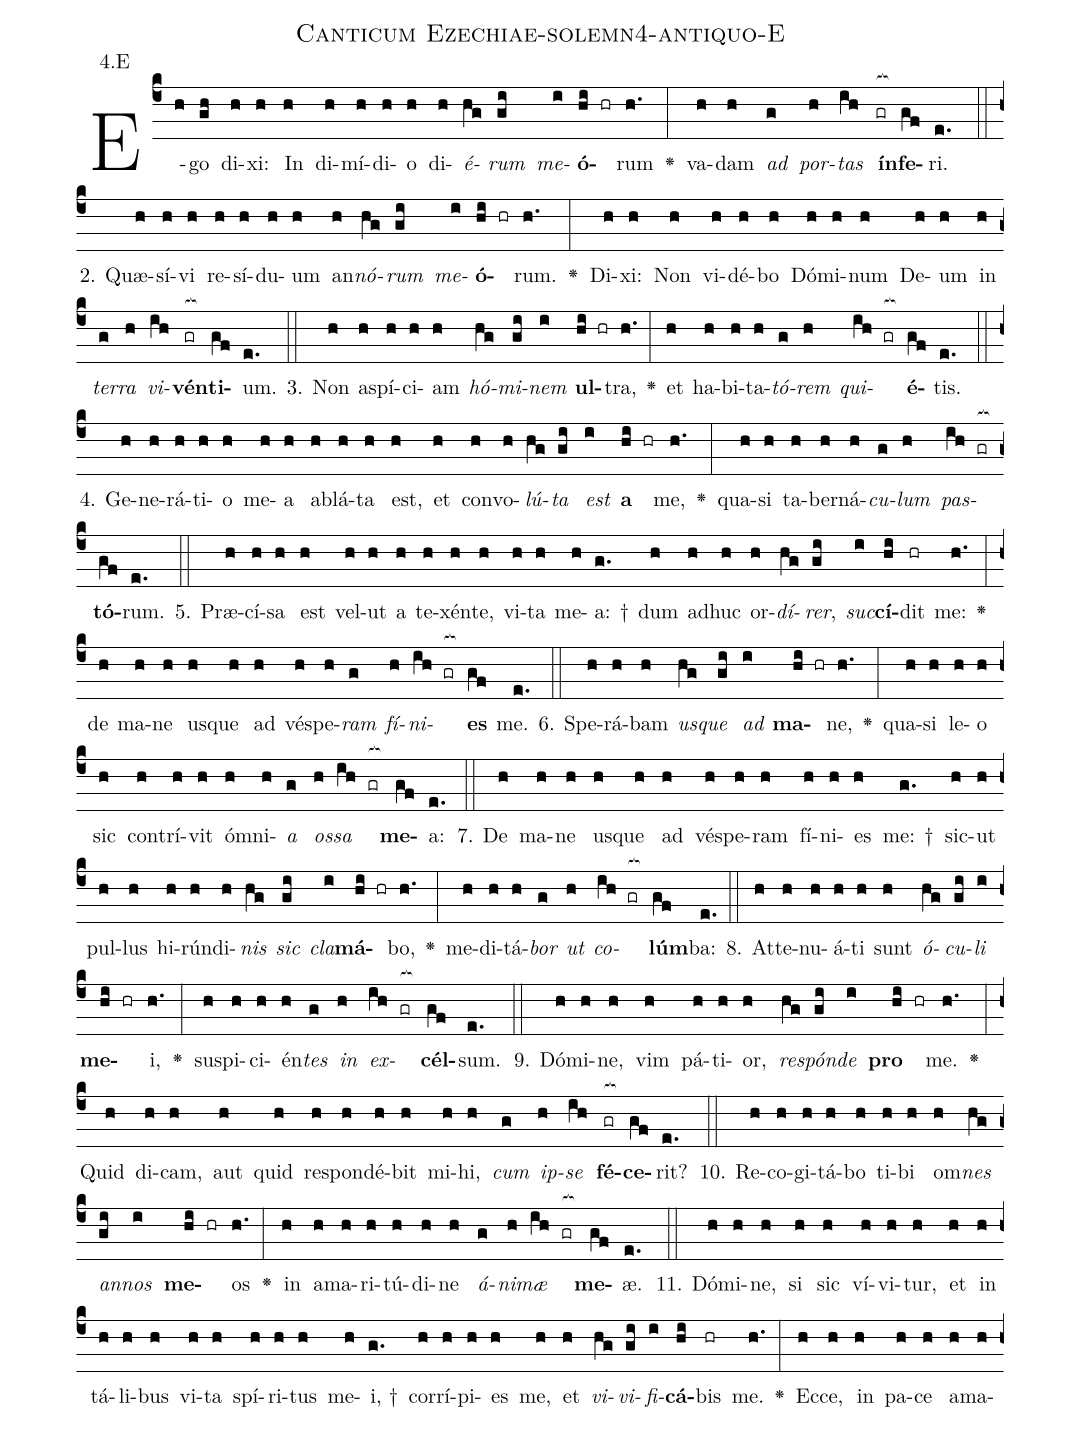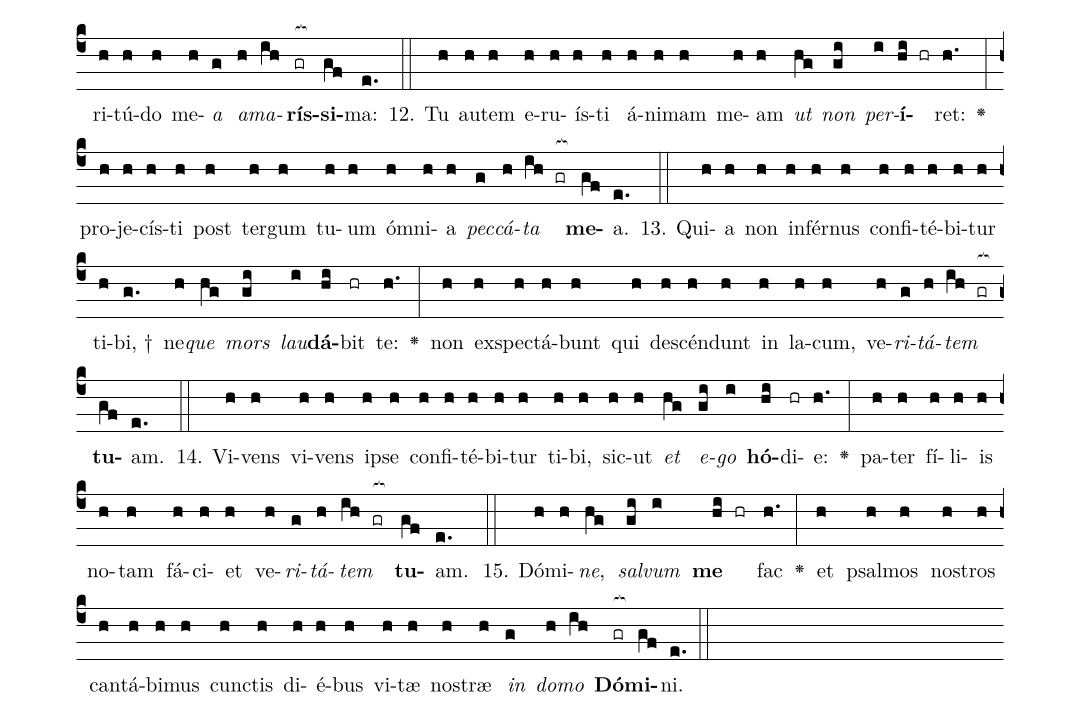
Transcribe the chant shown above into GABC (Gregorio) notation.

name: Canticum Ezechiae-solemn4-antiquo-E;
annotation: 4.E;
%%
(c4)E(h)go(gh) di(h)xi:(h) In(h) di(h)mí(h)di(h)o(h) di(h)<i>é</i>(hg)<i>rum</i>(gi) <i>me</i>(i)<b>ó</b>(hi hr)rum(h.) <v>\greheightstar</v>(:) va(h)dam(h) <i>ad</i>(g) <i>por</i>(h)<i>tas</i>(ih) <b>ín</b>(gr[ocb:1{])<b>fe</b>(gf[ocb:0}])ri.(e.) (::)
2. Quæ(h)sí(h)vi(h) re(h)sí(h)du(h)um(h) an(h)<i>nó</i>(hg)<i>rum</i>(gi) <i>me</i>(i)<b>ó</b>(hi hr)rum.(h.) <v>\greheightstar</v>(:) Di(h)xi:(h) Non(h) vi(h)dé(h)bo(h) Dó(h)mi(h)num(h) De(h)um(h) in(h) <i>ter</i>(g)<i>ra</i>(h) <i>vi</i>(ih)<b>vén</b>(gr[ocb:1{])<b>ti</b>(gf[ocb:0}])um.(e.) (::)
3. Non(h) a(h)spí(h)ci(h)am(h) <i>hó</i>(hg)<i>mi</i>(gi)<i>nem</i>(i) <b>ul</b>(hi hr)tra,(h.) <v>\greheightstar</v>(:) et(h) ha(h)bi(h)ta(h)<i>tó</i>(g)<i>rem</i>(h) <i>qui</i>(ih gr[ocb:1{])<b>é</b>(gf[ocb:0}])tis.(e.) (::)
4. Ge(h)ne(h)rá(h)ti(h)o(h) me(h)a(h) ab(h)lá(h)ta(h) est,(h) et(h) con(h)vo(h)<i>lú</i>(hg)<i>ta</i>(gi) <i>est</i>(i) <b>a</b>(hi hr) me,(h.) <v>\greheightstar</v>(:) qua(h)si(h) ta(h)ber(h)ná(h)<i>cu</i>(g)<i>lum</i>(h) <i>pas</i>(ih gr[ocb:1{])<b>tó</b>(gf[ocb:0}])rum.(e.) (::)
5. Præ(h)cí(h)sa(h) est(h) vel(h)ut(h) a(h) te(h)xén(h)te,(h) vi(h)ta(h) me(h)a: †(g.) dum(h) ad(h)huc(h) or(h)<i>dí</i>(hg)<i>rer</i>,(gi) <i>suc</i>(i)<b>cí</b>(hi)dit(hr) me:(h.) <v>\greheightstar</v>(:) de(h) ma(h)ne(h) us(h)que(h) ad(h) vés(h)pe(h)<i>ram</i>(g) <i>fí</i>(h)<i>ni</i>(ih gr[ocb:1{])<b>es</b>(gf[ocb:0}]) me.(e.) (::)
6. Spe(h)rá(h)bam(h) <i>us</i>(hg)<i>que</i>(gi) <i>ad</i>(i) <b>ma</b>(hi hr)ne,(h.) <v>\greheightstar</v>(:) qua(h)si(h) le(h)o(h) sic(h) con(h)trí(h)vit(h) óm(h)ni(h)<i>a</i>(g) <i>os</i>(h)<i>sa</i>(ih gr[ocb:1{]) <b>me</b>(gf[ocb:0}])a:(e.) (::)
7. De(h) ma(h)ne(h) us(h)que(h) ad(h) vés(h)pe(h)ram(h) fí(h)ni(h)es(h) me: †(g.) sic(h)ut(h) pul(h)lus(h) hi(h)rún(h)di(h)<i>nis</i>(hg) <i>sic</i>(gi) <i>cla</i>(i)<b>má</b>(hi hr)bo,(h.) <v>\greheightstar</v>(:) me(h)di(h)tá(h)<i>bor</i>(g) <i>ut</i>(h) <i>co</i>(ih gr[ocb:1{])<b>lúm</b>(gf[ocb:0}])ba:(e.) (::)
8. At(h)te(h)nu(h)á(h)ti(h) sunt(h) <i>ó</i>(hg)<i>cu</i>(gi)<i>li</i>(i) <b>me</b>(hi hr)i,(h.) <v>\greheightstar</v>(:) su(h)spi(h)ci(h)én(h)<i>tes</i>(g) <i>in</i>(h) <i>ex</i>(ih gr[ocb:1{])<b>cél</b>(gf[ocb:0}])sum.(e.) (::)
9. Dó(h)mi(h)ne,(h) vim(h) pá(h)ti(h)or,(h) <i>re</i>(hg)<i>spón</i>(gi)<i>de</i>(i) <b>pro</b>(hi hr) me.(h.) <v>\greheightstar</v>(:) Quid(h) di(h)cam,(h) aut(h) quid(h) re(h)spon(h)dé(h)bit(h) mi(h)hi,(h) <i>cum</i>(g) <i>ip</i>(h)<i>se</i>(ih) <b>fé</b>(gr[ocb:1{])<b>ce</b>(gf[ocb:0}])rit?(e.) (::)
10. Re(h)co(h)gi(h)tá(h)bo(h) ti(h)bi(h) om(h)<i>nes</i>(hg) <i>an</i>(gi)<i>nos</i>(i) <b>me</b>(hi hr)os(h.) <v>\greheightstar</v>(:) in(h) a(h)ma(h)ri(h)tú(h)di(h)ne(h) <i>á</i>(g)<i>ni</i>(h)<i>mæ</i>(ih gr[ocb:1{]) <b>me</b>(gf[ocb:0}])æ.(e.) (::)
11. Dó(h)mi(h)ne,(h) si(h) sic(h) ví(h)vi(h)tur,(h) et(h) in(h) tá(h)li(h)bus(h) vi(h)ta(h) spí(h)ri(h)tus(h) me(h)i, †(g.) cor(h)rí(h)pi(h)es(h) me,(h) et(h) <i>vi</i>(hg)<i>vi</i>(gi)<i>fi</i>(i)<b>cá</b>(hi)bis(hr) me.(h.) <v>\greheightstar</v>(:) Ec(h)ce,(h) in(h) pa(h)ce(h) a(h)ma(h)ri(h)tú(h)do(h) me(h)<i>a</i>(g) <i>a</i>(h)<i>ma</i>(ih)<b>rís</b>(gr[ocb:1{])<b>si</b>(gf[ocb:0}])ma:(e.) (::)
12. Tu(h) au(h)tem(h) e(h)ru(h)ís(h)ti(h) á(h)ni(h)mam(h) me(h)am(h) <i>ut</i>(hg) <i>non</i>(gi) <i>per</i>(i)<b>í</b>(hi hr)ret:(h.) <v>\greheightstar</v>(:) pro(h)je(h)cís(h)ti(h) post(h) ter(h)gum(h) tu(h)um(h) óm(h)ni(h)a(h) <i>pec</i>(g)<i>cá</i>(h)<i>ta</i>(ih gr[ocb:1{]) <b>me</b>(gf[ocb:0}])a.(e.) (::)
13. Qui(h)a(h) non(h) in(h)fér(h)nus(h) con(h)fi(h)té(h)bi(h)tur(h) ti(h)bi, †(g.) ne(h)<i>que</i>(hg) <i>mors</i>(gi) <i>lau</i>(i)<b>dá</b>(hi)bit(hr) te:(h.) <v>\greheightstar</v>(:) non(h) ex(h)spec(h)tá(h)bunt(h) qui(h) de(h)scén(h)dunt(h) in(h) la(h)cum,(h) ve(h)<i>ri</i>(g)<i>tá</i>(h)<i>tem</i>(ih gr[ocb:1{]) <b>tu</b>(gf[ocb:0}])am.(e.) (::)
14. Vi(h)vens(h) vi(h)vens(h) ip(h)se(h) con(h)fi(h)té(h)bi(h)tur(h) ti(h)bi,(h) sic(h)ut(h) <i>et</i>(hg) <i>e</i>(gi)<i>go</i>(i) <b>hó</b>(hi)di(hr)e:(h.) <v>\greheightstar</v>(:) pa(h)ter(h) fí(h)li(h)is(h) no(h)tam(h) fá(h)ci(h)et(h) ve(h)<i>ri</i>(g)<i>tá</i>(h)<i>tem</i>(ih gr[ocb:1{]) <b>tu</b>(gf[ocb:0}])am.(e.) (::)
15. Dó(h)mi(h)<i>ne</i>,(hg) <i>sal</i>(gi)<i>vum</i>(i) <b>me</b>(hi hr) fac(h.) <v>\greheightstar</v>(:) et(h) psal(h)mos(h) nos(h)tros(h) can(h)tá(h)bi(h)mus(h) cunc(h)tis(h) di(h)é(h)bus(h) vi(h)tæ(h) nos(h)træ(h) <i>in</i>(g) <i>do</i>(h)<i>mo</i>(ih) <b>Dó</b>(gr[ocb:1{])<b>mi</b>(gf[ocb:0}])ni.(e.) (::)
